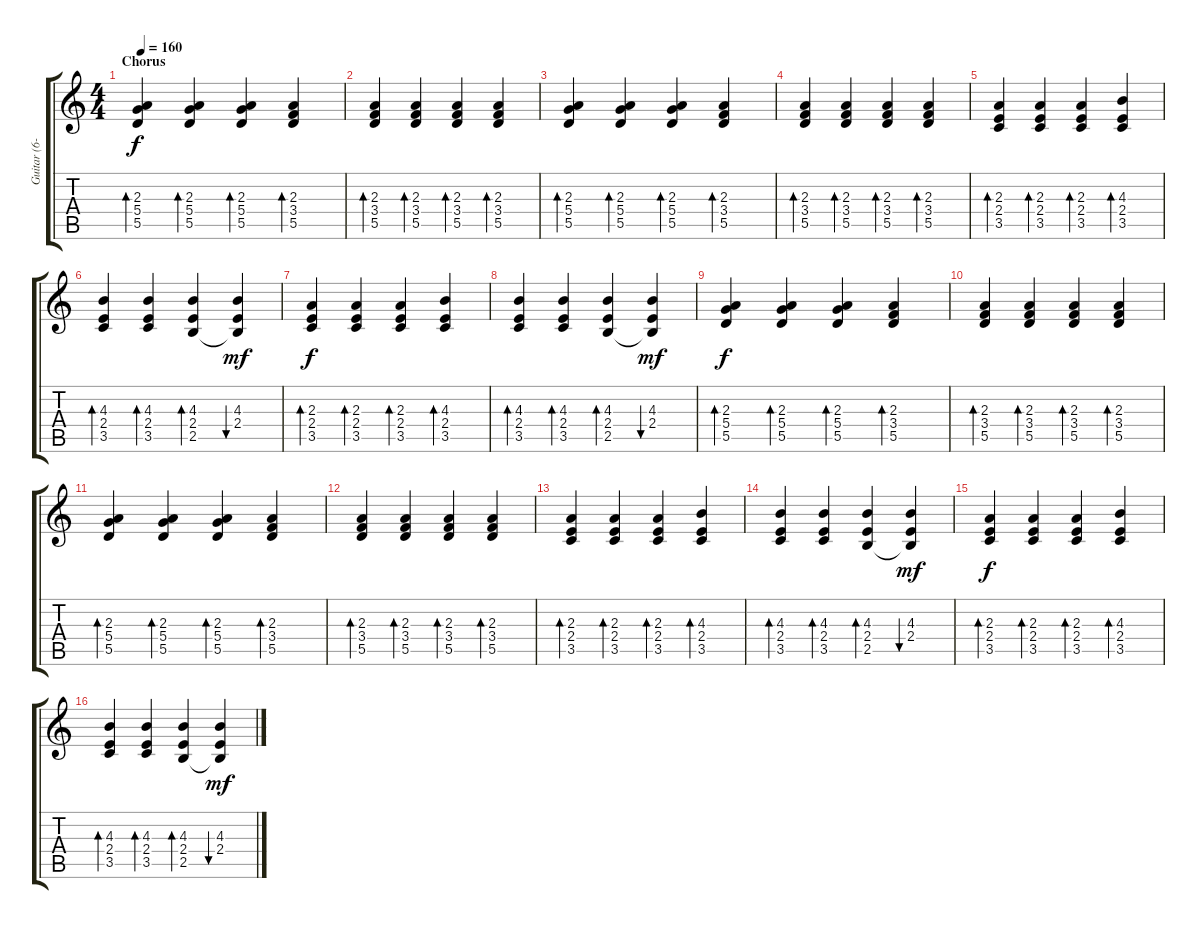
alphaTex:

\track ("Guitar (6-String Distorted)" "Guitar (6-") {instrument distortionguitar}
\staff {score tabs}
\tuning (E4 B3 G3 D3 A2 E2) {hide}
\ts (4 4)
\section ("" "Chorus")
\tempo 160
\clef g2
\ks c
(2.3 5.4 5.5).4{bd 120 dy f} (2.3 5.4 5.5).4{bd 120} (2.3 5.4 5.5).4{bd 120} (2.3 3.4 5.5).4{bd 120} |
(2.3 3.4 5.5).4{bd 120} (2.3 3.4 5.5).4{bd 120} (2.3 3.4 5.5).4{bd 120} (2.3 3.4 5.5).4{bd 120} |
(2.3 5.4 5.5).4{bd 120} (2.3 5.4 5.5).4{bd 120} (2.3 5.4 5.5).4{bd 120} (2.3 3.4 5.5).4{bd 120} |
(2.3 3.4 5.5).4{bd 120} (2.3 3.4 5.5).4{bd 120} (2.3 3.4 5.5).4{bd 120} (2.3 3.4 5.5).4{bd 120} |
(2.3 2.4 3.5).4{bd 120} (2.3 2.4 3.5).4{bd 120} (2.3 2.4 3.5).4{bd 120} (4.3 2.4 3.5).4{bd 120} |
(4.3 2.4 3.5).4{bd 120} (4.3 2.4 3.5).4{bd 120} (4.3 2.4 2.5).4{bd 120} (4.3 2.4 2.5{t}).4{bu 120 dy mf} |
(2.3 2.4 3.5).4{bd 120 dy f} (2.3 2.4 3.5).4{bd 120} (2.3 2.4 3.5).4{bd 120} (4.3 2.4 3.5).4{bd 120} |
(4.3 2.4 3.5).4{bd 120} (4.3 2.4 3.5).4{bd 120} (4.3 2.4 2.5).4{bd 120} (4.3 2.4 2.5{t}).4{bu 120 dy mf} |
(2.3 5.4 5.5).4{bd 120 dy f} (2.3 5.4 5.5).4{bd 120} (2.3 5.4 5.5).4{bd 120} (2.3 3.4 5.5).4{bd 120} |
(2.3 3.4 5.5).4{bd 120} (2.3 3.4 5.5).4{bd 120} (2.3 3.4 5.5).4{bd 120} (2.3 3.4 5.5).4{bd 120} |
(2.3 5.4 5.5).4{bd 120} (2.3 5.4 5.5).4{bd 120} (2.3 5.4 5.5).4{bd 120} (2.3 3.4 5.5).4{bd 120} |
(2.3 3.4 5.5).4{bd 120} (2.3 3.4 5.5).4{bd 120} (2.3 3.4 5.5).4{bd 120} (2.3 3.4 5.5).4{bd 120} |
(2.3 2.4 3.5).4{bd 120} (2.3 2.4 3.5).4{bd 120} (2.3 2.4 3.5).4{bd 120} (4.3 2.4 3.5).4{bd 120} |
(4.3 2.4 3.5).4{bd 120} (4.3 2.4 3.5).4{bd 120} (4.3 2.4 2.5).4{bd 120} (4.3 2.4 2.5{t}).4{bu 120 dy mf} |
(2.3 2.4 3.5).4{bd 120 dy f} (2.3 2.4 3.5).4{bd 120} (2.3 2.4 3.5).4{bd 120} (4.3 2.4 3.5).4{bd 120} |
(4.3 2.4 3.5).4{bd 120} (4.3 2.4 3.5).4{bd 120} (4.3 2.4 2.5).4{bd 120} (4.3 2.4 2.5{t}).4{bu 120 dy mf}
